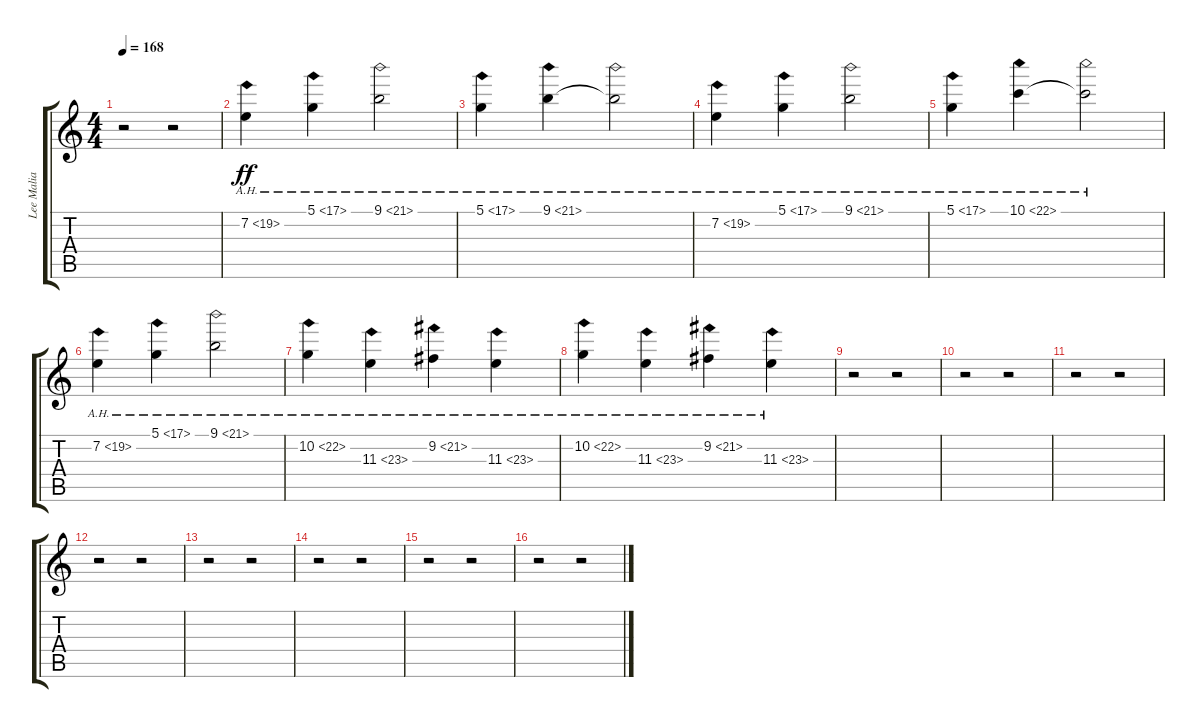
\track ("Lee Malia - Clean" "Lee Malia ") {instrument electricguitarclean}
\staff {score tabs}
\tuning (D4 A3 F3 C3 G2 C2) {hide}
\ts (4 4)
\tempo 168
\clef g2
\ks c
r.2{dy ff} r.2 |
7.2{ah 12}.4 5.1{ah 12}.4 9.1{ah 12}.2 |
5.1{ah 12}.4 9.1{ah 12}.4 9.1{ah 12 t}.2 |
7.2{ah 12}.4 5.1{ah 12}.4 9.1{ah 12}.2 |
5.1{ah 12}.4 10.1{ah 12}.4 10.1{ah 12 t}.2 |
7.2{ah 12}.4 5.1{ah 12}.4 9.1{ah 12}.2 |
10.2{ah 12}.4 11.3{ah 12}.4 9.2{ah 12}.4 11.3{ah 12}.4 |
10.2{ah 12}.4 11.3{ah 12}.4 9.2{ah 12}.4 11.3{ah 12}.4 |
r.2 r.2 |
r.2 r.2 |
r.2 r.2 |
r.2 r.2 |
r.2 r.2 |
r.2 r.2 |
r.2 r.2 |
r.2 r.2
